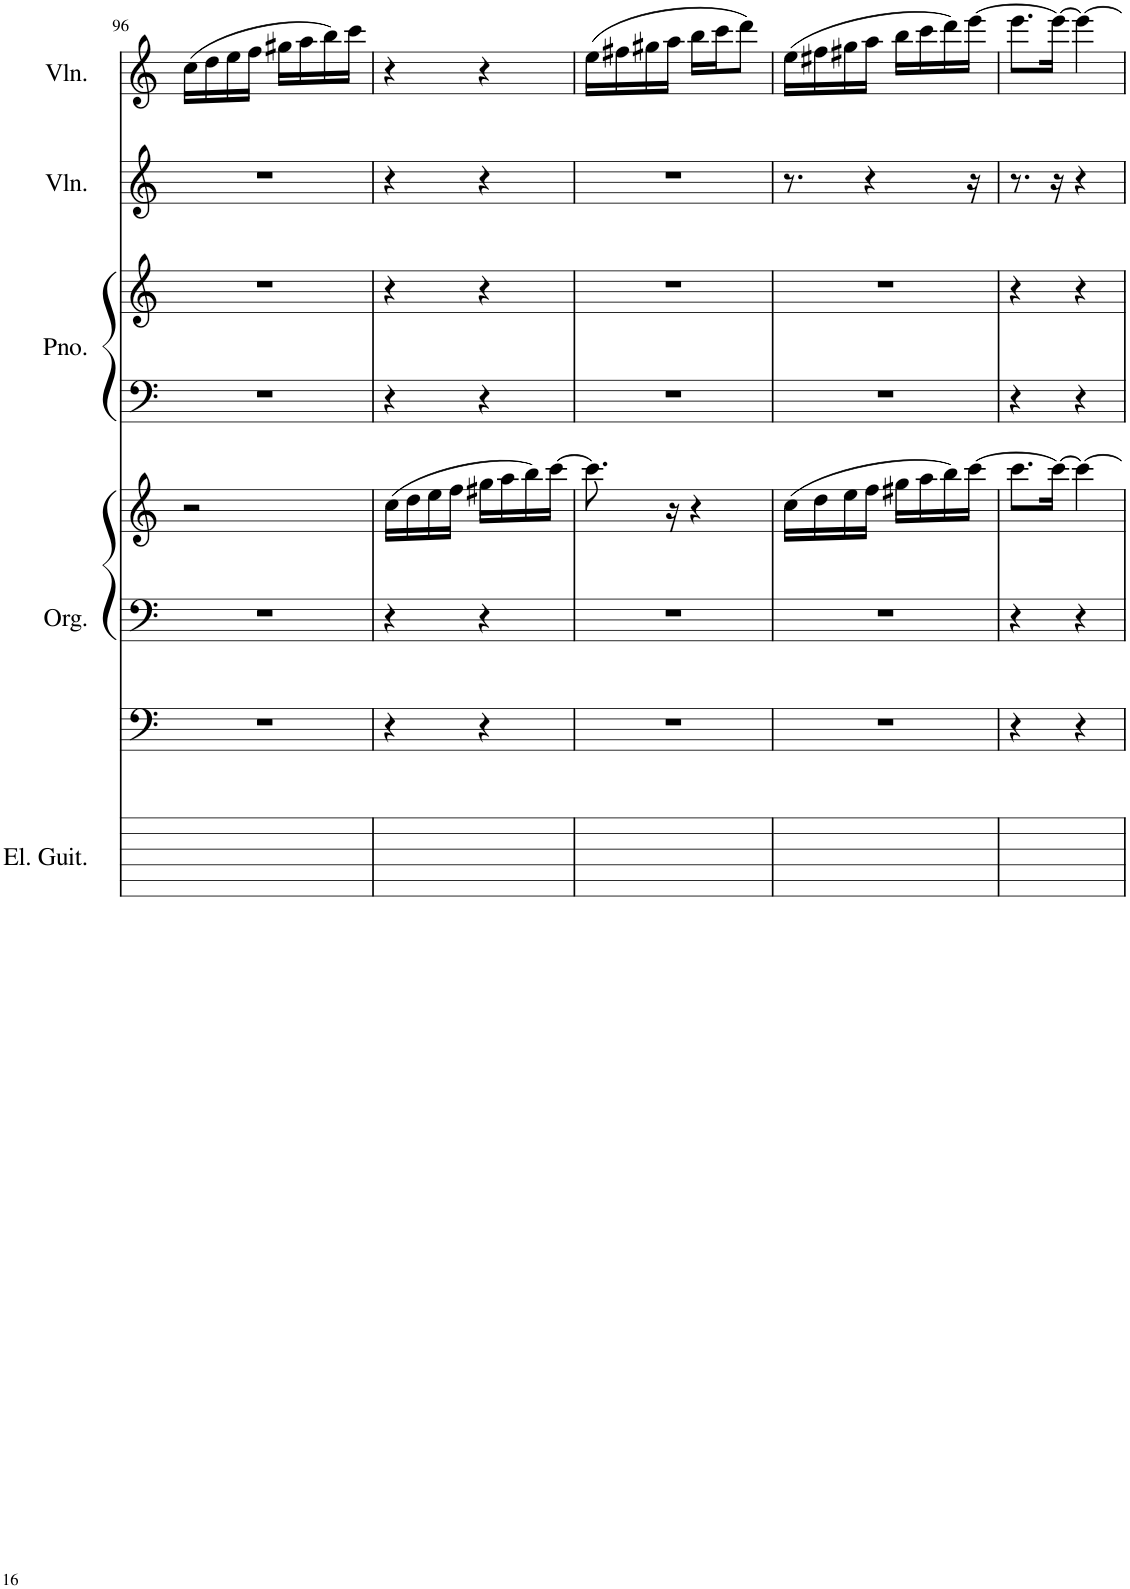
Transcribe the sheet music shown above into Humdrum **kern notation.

**kern	**kern	**kern	**kern	**kern	**kern	**kern	**kern
*part5	*part4	*part4	*part4	*part3	*part3	*part2	*part1
*staff8	*staff7	*staff6	*staff5	*staff4	*staff3	*staff2	*staff1
*I"Electric Guitar	*I"Organ	*	*	*I"Piano	*	*I"Violin	*I"Violin
*I'El. Guit.	*I'Org.	*	*	*I'Pno.	*	*I'Vln.	*I'Vln.
!!LO:PB:g=z
*	*clefF4	*clefF4	*clefG2	*clefF4	*clefG2	*clefG2	*clefG2
*k[]	*k[]	*k[]	*k[]	*k[]	*k[]	*k[]	*k[]
*M2/4	*M2/4	*M2/4	*M2/4	*M2/4	*M2/4	*M2/4	*M2/4
=96	=96	=96	=96	=96	=96	=96	=96
2r	2r	2r	2r	2r	2r	2r	(16cc\LL
.	.	.	.	.	.	.	16dd\
.	.	.	.	.	.	.	16ee\
.	.	.	.	.	.	.	16ff\JJ
.	.	.	.	.	.	.	16gg#X\LL
.	.	.	.	.	.	.	16aa\
.	.	.	.	.	.	.	16bb\)
.	.	.	.	.	.	.	16ccc\JJ
=97	=97	=97	=97	=97	=97	=97	=97
2r	4r	4r	(16cc\LL	4r	4r	4r	4r
.	.	.	16dd\	.	.	.	.
.	.	.	16ee\	.	.	.	.
.	.	.	16ff\JJ	.	.	.	.
.	4r	4r	16gg#X\LL	4r	4r	4r	4r
.	.	.	16aa\	.	.	.	.
.	.	.	16bb\)	.	.	.	.
.	.	.	[16ccc\JJ	.	.	.	.
=98	=98	=98	=98	=98	=98	=98	=98
2r	2r	2r	8.ccc\]	2r	2r	2r	(16ee\LL
.	.	.	.	.	.	.	16ff#X\
.	.	.	.	.	.	.	16gg#X\
.	.	.	16r	.	.	.	16aa\JJ
.	.	.	4r	.	.	.	16bb\LL
.	.	.	.	.	.	.	16ccc\J
.	.	.	.	.	.	.	8ddd\J)
=99	=99	=99	=99	=99	=99	=99	=99
2r	2r	2r	(16cc\LL	2r	2r	8.r	(16ee\LL
.	.	.	16dd\	.	.	.	16ff#X\
.	.	.	16ee\	.	.	.	16gg#X\
.	.	.	16ff\JJ	.	.	4r	16aa\JJ
.	.	.	16gg#X\LL	.	.	.	16bb\LL
.	.	.	16aa\	.	.	.	16ccc\
.	.	.	16bb\)	.	.	.	16ddd\)
.	.	.	[16ccc\JJ	.	.	16r	[16eee\JJ
=100	=100	=100	=100	=100	=100	=100	=100
2r	4r	4r	8.ccc\L	4r	4r	8.r	8.eee\L
.	.	.	16ccc\Jk_	.	.	16r	16eee\Jk_
.	4r	4r	4ccc\_	4r	4r	4r	4eee\_
=	=	=	=	=	=	=	=
*-	*-	*-	*-	*-	*-	*-	*-
